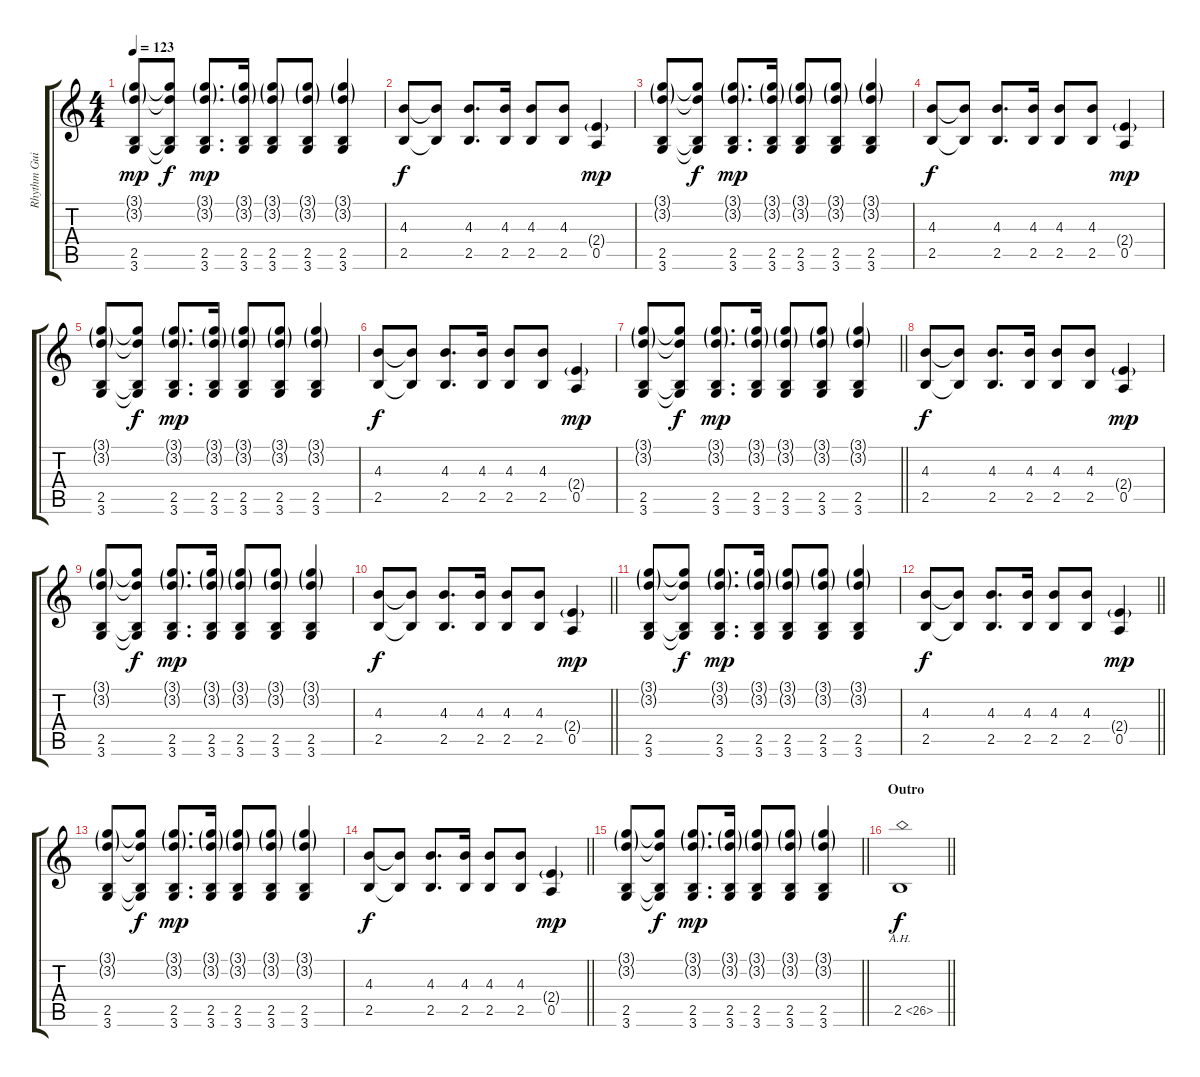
\track ("Rhythm Guitar" "Rhythm Gui") {instrument distortionguitar}
\staff {score tabs}
\tuning (E4 B3 G3 D3 A2 E2) {hide}
\ts (4 4)
\tempo 123
\clef g2
\ks c
(3.1{g} 3.2{g} 2.5 3.6).8{dy mp} (3.1{t} 3.2{t} 2.5{t} 3.6{t}).8{dy f} (3.1{g} 3.2{g} 2.5 3.6).8{d dy mp} (3.1{g} 3.2{g} 2.5 3.6).16 (3.1{g} 3.2{g} 2.5 3.6).8 (3.1{g} 3.2{g} 2.5 3.6).8 (3.1{g} 3.2{g} 2.5 3.6).4 |
(4.3 2.5).8{dy f} (4.3{t} 2.5{t}).8 (4.3 2.5).8{d} (4.3 2.5).16 (4.3 2.5).8 (4.3 2.5).8 (2.4{g} 0.5).4{dy mp} |
(3.1{g} 3.2{g} 2.5 3.6).8 (3.1{t} 3.2{t} 2.5{t} 3.6{t}).8{dy f} (3.1{g} 3.2{g} 2.5 3.6).8{d dy mp} (3.1{g} 3.2{g} 2.5 3.6).16 (3.1{g} 3.2{g} 2.5 3.6).8 (3.1{g} 3.2{g} 2.5 3.6).8 (3.1{g} 3.2{g} 2.5 3.6).4 |
(4.3 2.5).8{dy f} (4.3{t} 2.5{t}).8 (4.3 2.5).8{d} (4.3 2.5).16 (4.3 2.5).8 (4.3 2.5).8 (2.4{g} 0.5).4{dy mp} |
(3.1{g} 3.2{g} 2.5 3.6).8 (3.1{t} 3.2{t} 2.5{t} 3.6{t}).8{dy f} (3.1{g} 3.2{g} 2.5 3.6).8{d dy mp} (3.1{g} 3.2{g} 2.5 3.6).16 (3.1{g} 3.2{g} 2.5 3.6).8 (3.1{g} 3.2{g} 2.5 3.6).8 (3.1{g} 3.2{g} 2.5 3.6).4 |
(4.3 2.5).8{dy f} (4.3{t} 2.5{t}).8 (4.3 2.5).8{d} (4.3 2.5).16 (4.3 2.5).8 (4.3 2.5).8 (2.4{g} 0.5).4{dy mp} |
\barLineRight lightlight
(3.1{g} 3.2{g} 2.5 3.6).8 (3.1{t} 3.2{t} 2.5{t} 3.6{t}).8{dy f} (3.1{g} 3.2{g} 2.5 3.6).8{d dy mp} (3.1{g} 3.2{g} 2.5 3.6).16 (3.1{g} 3.2{g} 2.5 3.6).8 (3.1{g} 3.2{g} 2.5 3.6).8 (3.1{g} 3.2{g} 2.5 3.6).4 |
\section ("" "")
(4.3 2.5).8{dy f} (4.3{t} 2.5{t}).8 (4.3 2.5).8{d} (4.3 2.5).16 (4.3 2.5).8 (4.3 2.5).8 (2.4{g} 0.5).4{dy mp} |
(3.1{g} 3.2{g} 2.5 3.6).8 (3.1{t} 3.2{t} 2.5{t} 3.6{t}).8{dy f} (3.1{g} 3.2{g} 2.5 3.6).8{d dy mp} (3.1{g} 3.2{g} 2.5 3.6).16 (3.1{g} 3.2{g} 2.5 3.6).8 (3.1{g} 3.2{g} 2.5 3.6).8 (3.1{g} 3.2{g} 2.5 3.6).4 |
\barLineRight lightlight
(4.3 2.5).8{dy f} (4.3{t} 2.5{t}).8 (4.3 2.5).8{d} (4.3 2.5).16 (4.3 2.5).8 (4.3 2.5).8 (2.4{g} 0.5).4{dy mp} |
(3.1{g} 3.2{g} 2.5 3.6).8 (3.1{t} 3.2{t} 2.5{t} 3.6{t}).8{dy f} (3.1{g} 3.2{g} 2.5 3.6).8{d dy mp} (3.1{g} 3.2{g} 2.5 3.6).16 (3.1{g} 3.2{g} 2.5 3.6).8 (3.1{g} 3.2{g} 2.5 3.6).8 (3.1{g} 3.2{g} 2.5 3.6).4 |
\barLineRight lightlight
(4.3 2.5).8{dy f} (4.3{t} 2.5{t}).8 (4.3 2.5).8{d} (4.3 2.5).16 (4.3 2.5).8 (4.3 2.5).8 (2.4{g} 0.5).4{dy mp} |
(3.1{g} 3.2{g} 2.5 3.6).8 (3.1{t} 3.2{t} 2.5{t} 3.6{t}).8{dy f} (3.1{g} 3.2{g} 2.5 3.6).8{d dy mp} (3.1{g} 3.2{g} 2.5 3.6).16 (3.1{g} 3.2{g} 2.5 3.6).8 (3.1{g} 3.2{g} 2.5 3.6).8 (3.1{g} 3.2{g} 2.5 3.6).4 |
\barLineRight lightlight
(4.3 2.5).8{dy f} (4.3{t} 2.5{t}).8 (4.3 2.5).8{d} (4.3 2.5).16 (4.3 2.5).8 (4.3 2.5).8 (2.4{g} 0.5).4{dy mp} |
\barLineRight lightlight
(3.1{g} 3.2{g} 2.5 3.6).8 (3.1{t} 3.2{t} 2.5{t} 3.6{t}).8{dy f} (3.1{g} 3.2{g} 2.5 3.6).8{d dy mp} (3.1{g} 3.2{g} 2.5 3.6).16 (3.1{g} 3.2{g} 2.5 3.6).8 (3.1{g} 3.2{g} 2.5 3.6).8 (3.1{g} 3.2{g} 2.5 3.6).4 |
\section ("" "Outro")
\barLineRight lightlight
2.5{ah 24}.1{dy f volume 11 balance 16}
